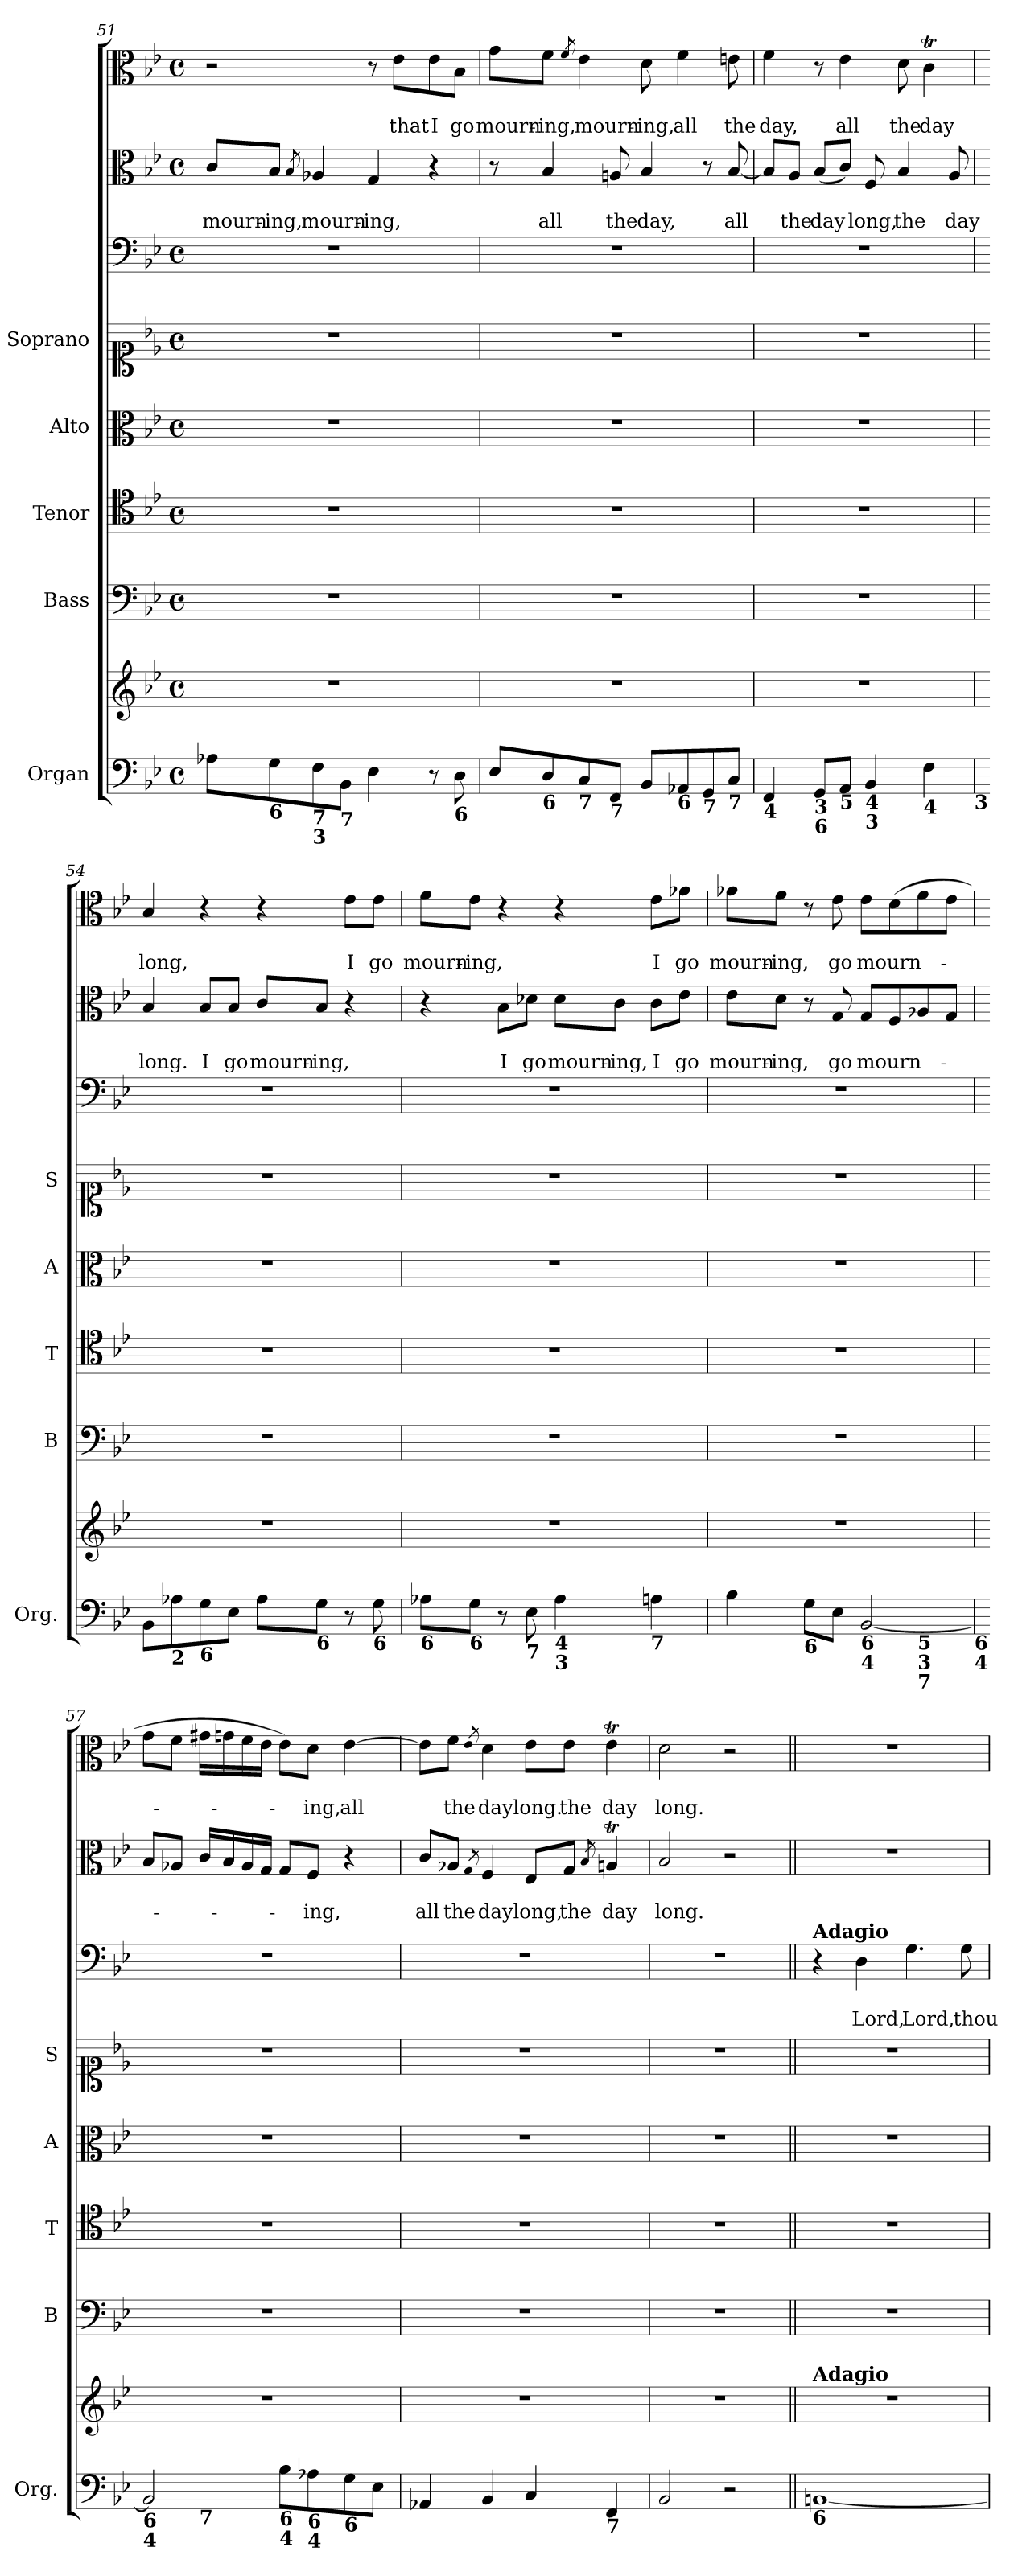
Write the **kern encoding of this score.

**kern	**kern	**kern	**kern	**kern	**kern	**kern	**text	**text	**kern	**text	**text	**kern	**text	**text
*part8	*part8	*part7	*part6	*part5	*part4	*part3	*part3	*part3	*part2	*part2	*part2	*part1	*part1	*part1
*staff9	*staff8	*staff7	*staff6	*staff5	*staff4	*staff3	*staff3	*staff3	*staff2	*staff2	*staff2	*staff1	*staff1	*staff1
*I"Organ	*	*I"Bass	*I"Tenor	*I"Alto	*I"Soprano	*	*	*	*	*	*	*	*	*
*I'Org.	*	*I'B	*I'T	*I'A	*I'S	*	*	*	*	*	*	*	*	*
*clefF4	*clefG2	*clefF4	*clefC4	*clefC3	*clefC1	*clefF4	*	*	*clefC3	*	*	*clefC3	*	*
*k[b-e-]	*k[b-e-]	*k[b-e-]	*k[b-e-]	*k[b-e-]	*k[b-e-]	*k[b-e-]	*	*	*k[b-e-]	*	*	*k[b-e-]	*	*
*g:	*g:	*g:	*g:	*g:	*g:	*g:	*	*	*g:	*	*	*g:	*	*
*M4/4	*M4/4	*M4/4	*M4/4	*M4/4	*M4/4	*M4/4	*	*	*M4/4	*	*	*M4/4	*	*
*met(c)	*met(c)	*met(c)	*met(c)	*met(c)	*met(c)	*met(c)	*	*	*met(c)	*	*	*met(c)	*	*
=51	=51	=51	=51	=51	=51	=51	=51	=51	=51	=51	=51	=51	=51	=51
!	!	!	!	!	!	!	!	!	!	!	!LO:LY:b	!	!	!
8A-X\L	1r	1r	1r	1r	1r	1r	.	.	8c/L	.	mourn-	2r	.	.
!LO:TX:b:B:t=6	!	!	!	!	!	!	!	!	!	!	!	!	!	!
!	!	!	!	!	!	!	!	!	!	!	!LO:LY:b	!	!	!
8G\	.	.	.	.	.	.	.	.	8B-/J	.	-ing,	.	.	.
.	.	.	.	.	.	.	.	.	8qB-/	.	.	.	.	.
!LO:TX:b:B:t=7	!	!	!	!	!	!	!	!	!	!	!	!	!	!
!LO:TX:b:B:t=3	!	!	!	!	!	!	!	!	!	!	!	!	!	!
!	!	!	!	!	!	!	!	!	!	!	!LO:LY:b	!	!	!
8F\	.	.	.	.	.	.	.	.	4A-X/	.	mourn-	.	.	.
!LO:TX:b:B:t=7	!	!	!	!	!	!	!	!	!	!	!	!	!	!
8BB-\J	.	.	.	.	.	.	.	.	.	.	.	.	.	.
!	!	!	!	!	!	!	!	!	!	!	!LO:LY:b	!	!	!
4E-\	.	.	.	.	.	.	.	.	4G/	.	-ing,	8r	.	.
!	!	!	!	!	!	!	!	!	!	!	!	!	!	!LO:LY:b
.	.	.	.	.	.	.	.	.	.	.	.	8e-\L	.	that
!	!	!	!	!	!	!	!	!	!	!	!	!	!	!LO:LY:b
8r	.	.	.	.	.	.	.	.	4r	.	.	8e-\	.	I
!LO:TX:b:B:t=6	!	!	!	!	!	!	!	!	!	!	!	!	!	!
!	!	!	!	!	!	!	!	!	!	!	!	!	!	!LO:LY:b
8D\	.	.	.	.	.	.	.	.	.	.	.	8B-\J	.	go
=52	=52	=52	=52	=52	=52	=52	=52	=52	=52	=52	=52	=52	=52	=52
!	!	!	!	!	!	!	!	!	!	!	!	!	!	!LO:LY:b
8E-/L	1r	1r	1r	1r	1r	1r	.	.	8r	.	.	8g\L	.	mourn-
!LO:TX:b:B:t=6	!	!	!	!	!	!	!	!	!	!	!	!	!	!
!	!	!	!	!	!	!	!	!	!	!	!LO:LY:b	!	!	!LO:LY:b
8D/	.	.	.	.	.	.	.	.	4B-/	.	all	8f\J	.	-ing,
.	.	.	.	.	.	.	.	.	.	.	.	8qf/	.	.
!LO:TX:b:B:t=7	!	!	!	!	!	!	!	!	!	!	!	!	!	!
!	!	!	!	!	!	!	!	!	!	!	!	!	!	!LO:LY:b
8C/	.	.	.	.	.	.	.	.	.	.	.	4e-\	.	mourn-
!LO:TX:b:B:t=7	!	!	!	!	!	!	!	!	!	!	!	!	!	!
!	!	!	!	!	!	!	!	!	!	!	!LO:LY:b	!	!	!
8FF/J	.	.	.	.	.	.	.	.	8An/	.	the	.	.	.
!	!	!	!	!	!	!	!	!	!	!	!LO:LY:b	!	!	!LO:LY:b
8BB-/L	.	.	.	.	.	.	.	.	4B-/	.	day,	8d\	.	-ing,
!LO:TX:b:B:t=6	!	!	!	!	!	!	!	!	!	!	!	!	!	!
!	!	!	!	!	!	!	!	!	!	!	!	!	!	!LO:LY:b
8AA-X/	.	.	.	.	.	.	.	.	.	.	.	4f\	.	all
!LO:TX:b:B:t=7	!	!	!	!	!	!	!	!	!	!	!	!	!	!
8GG/	.	.	.	.	.	.	.	.	8r	.	.	.	.	.
!LO:TX:b:B:t=7	!	!	!	!	!	!	!	!	!	!	!	!	!	!
!	!	!	!	!	!	!	!	!	!	!	!LO:LY:b	!	!	!LO:LY:b
8C/J	.	.	.	.	.	.	.	.	[8B-/	.	all	8en\	.	the
!!LO:LB:g=z
=53	=53	=53	=53	=53	=53	=53	=53	=53	=53	=53	=53	=53	=53	=53
!LO:TX:b:B:t=4	!	!	!	!	!	!	!	!	!	!	!	!	!	!
!	!	!	!	!	!	!	!	!	!	!	!	!	!	!LO:LY:b
4FF/	1r	1r	1r	1r	1r	1r	.	.	8B-/L]	.	.	4f\	.	day,
!	!	!	!	!	!	!	!	!	!	!	!LO:LY:b	!	!	!
.	.	.	.	.	.	.	.	.	8A/J	.	the	.	.	.
!LO:TX:b:B:t=3	!	!	!	!	!	!	!	!	!	!	!	!	!	!
!LO:TX:b:B:t=6	!	!	!	!	!	!	!	!	!	!	!	!	!	!
!	!	!	!	!	!	!	!	!	!	!	!LO:LY:b	!	!	!
8GG/L	.	.	.	.	.	.	.	.	(<8B-/L	.	day	8r	.	.
!LO:TX:b:B:t=5	!	!	!	!	!	!	!	!	!	!	!	!	!	!
!	!	!	!	!	!	!	!	!	!	!	!	!	!	!LO:LY:b
8AA/J	.	.	.	.	.	.	.	.	8c/J)	.	.	4e-\	.	all
!LO:TX:b:B:t=4	!	!	!	!	!	!	!	!	!	!	!	!	!	!
!LO:TX:b:B:t=3	!	!	!	!	!	!	!	!	!	!	!	!	!	!
!	!	!	!	!	!	!	!	!	!	!	!LO:LY:b	!	!	!
4BB-/	.	.	.	.	.	.	.	.	8F/	.	long,	.	.	.
!	!	!	!	!	!	!	!	!	!	!	!LO:LY:b	!	!	!LO:LY:b
.	.	.	.	.	.	.	.	.	4B-/	.	the	8d\	.	the
!LO:TX:b:B:t=4	!	!	!	!	!	!	!	!	!	!	!	!	!	!
!	!	!	!	!	!	!	!	!	!	!	!	!	!	!LO:LY:b
4F\	.	.	.	.	.	.	.	.	.	.	.	4cT\	.	day
!	!	!	!	!	!	!	!	!	!	!	!LO:LY:b	!	!	!
.	.	.	.	.	.	.	.	.	8A/	.	day	.	.	.
!LO:TX:b:B:t=3	!	!	!	!	!	!	!	!	!	!	!	!	!	!
=54	=54	=54	=54	=54	=54	=54	=54	=54	=54	=54	=54	=54	=54	=54
!	!	!	!	!	!	!	!	!	!	!	!LO:LY:b	!	!	!LO:LY:b
8BB-\L	1r	1r	1r	1r	1r	1r	.	.	4B-/	.	long.	4B-/	.	long,
!LO:TX:b:B:t=2	!	!	!	!	!	!	!	!	!	!	!	!	!	!
8A-X\	.	.	.	.	.	.	.	.	.	.	.	.	.	.
!LO:TX:b:B:t=6	!	!	!	!	!	!	!	!	!	!	!	!	!	!
!	!	!	!	!	!	!	!	!	!	!	!LO:LY:b	!	!	!
8G\	.	.	.	.	.	.	.	.	8B-/L	.	I	4r	.	.
!	!	!	!	!	!	!	!	!	!	!	!LO:LY:b	!	!	!
8E-\J	.	.	.	.	.	.	.	.	8B-/J	.	go	.	.	.
!	!	!	!	!	!	!	!	!	!	!	!LO:LY:b	!	!	!
8A-\L	.	.	.	.	.	.	.	.	8c/L	.	mourn-	4r	.	.
!LO:TX:b:B:t=6	!	!	!	!	!	!	!	!	!	!	!	!	!	!
!	!	!	!	!	!	!	!	!	!	!	!LO:LY:b	!	!	!
8G\J	.	.	.	.	.	.	.	.	8B-/J	.	-ing,	.	.	.
!	!	!	!	!	!	!	!	!	!	!	!	!	!	!LO:LY:b
8r	.	.	.	.	.	.	.	.	4r	.	.	8e-\L	.	I
!LO:TX:b:B:t=6	!	!	!	!	!	!	!	!	!	!	!	!	!	!
!	!	!	!	!	!	!	!	!	!	!	!	!	!	!LO:LY:b
8G\	.	.	.	.	.	.	.	.	.	.	.	8e-\J	.	go
=55	=55	=55	=55	=55	=55	=55	=55	=55	=55	=55	=55	=55	=55	=55
!LO:TX:b:B:t=6	!	!	!	!	!	!	!	!	!	!	!	!	!	!
!	!	!	!	!	!	!	!	!	!	!	!	!	!	!LO:LY:b
8A-X\L	1r	1r	1r	1r	1r	1r	.	.	4r	.	.	8f\L	.	mourn-
!LO:TX:b:B:t=6	!	!	!	!	!	!	!	!	!	!	!	!	!	!
!	!	!	!	!	!	!	!	!	!	!	!	!	!	!LO:LY:b
8G\J	.	.	.	.	.	.	.	.	.	.	.	8e-\J	.	-ing,
!	!	!	!	!	!	!	!	!	!	!	!LO:LY:b	!	!	!
8r	.	.	.	.	.	.	.	.	8B-\L	.	I	4r	.	.
!LO:TX:b:B:t=7	!	!	!	!	!	!	!	!	!	!	!	!	!	!
!	!	!	!	!	!	!	!	!	!	!	!LO:LY:b	!	!	!
8E-\	.	.	.	.	.	.	.	.	8d-X\J	.	go	.	.	.
!LO:TX:b:B:t=4	!	!	!	!	!	!	!	!	!	!	!	!	!	!
!LO:TX:b:B:t=3	!	!	!	!	!	!	!	!	!	!	!	!	!	!
!	!	!	!	!	!	!	!	!	!	!	!LO:LY:b	!	!	!
4A-\	.	.	.	.	.	.	.	.	8d-\L	.	mourn-	4r	.	.
!	!	!	!	!	!	!	!	!	!	!	!LO:LY:b	!	!	!
.	.	.	.	.	.	.	.	.	8c\J	.	-ing,	.	.	.
!LO:TX:b:B:t=7	!	!	!	!	!	!	!	!	!	!	!	!	!	!
!	!	!	!	!	!	!	!	!	!	!	!LO:LY:b	!	!	!LO:LY:b
4An\	.	.	.	.	.	.	.	.	8c\L	.	I	8e-\L	.	I
!	!	!	!	!	!	!	!	!	!	!	!LO:LY:b	!	!	!LO:LY:b
.	.	.	.	.	.	.	.	.	8e-\J	.	go	8g-X\J	.	go
!!LO:PB:g=z
=56	=56	=56	=56	=56	=56	=56	=56	=56	=56	=56	=56	=56	=56	=56
!LO:TX:b:B:t=6	!	!	!	!	!	!	!	!	!	!	!	!	!	!
!LO:TX:b:B:t=4	!	!	!	!	!	!	!	!	!	!	!	!	!	!
!LO:TX:b:B:t=5	!	!	!	!	!	!	!	!	!	!	!	!	!	!
!LO:TX:b:B:t=3	!	!	!	!	!	!	!	!	!	!	!	!	!	!
!	!	!	!	!	!	!	!	!	!	!	!LO:LY:b	!	!	!LO:LY:b
*^	*	*	*	*	*	*	*	*	*	*	*	*	*	*
4B-\	2.ryy	1r	1r	1r	1r	1r	1r	.	.	8e-\L	.	mourn-	8g-X\L	.	mourn-
!	!	!	!	!	!	!	!	!	!	!	!	!LO:LY:b	!	!	!LO:LY:b
.	.	.	.	.	.	.	.	.	.	8d\J	.	-ing,	8f\J	.	-ing,
!LO:TX:b:B:t=6	!	!	!	!	!	!	!	!	!	!	!	!	!	!	!
8G\L	.	.	.	.	.	.	.	.	.	8r	.	.	8r	.	.
!	!	!	!	!	!	!	!	!	!	!	!	!LO:LY:b	!	!	!LO:LY:b
8E-\J	.	.	.	.	.	.	.	.	.	8G/	.	go	8e-\	.	go
!LO:TX:b:B:t=6	!	!	!	!	!	!	!	!	!	!	!	!	!	!	!
!LO:TX:b:B:t=4	!	!	!	!	!	!	!	!	!	!	!	!	!	!	!
!	!	!	!	!	!	!	!	!	!	!	!	!LO:LY:b	!	!	!LO:LY:b
[2BB-/	.	.	.	.	.	.	.	.	.	8G/L	.	mourn-	8e-\L	.	mourn-
.	.	.	.	.	.	.	.	.	.	8F/	.	.	(>8d\	.	.
!	!LO:TX:b:B:t=5	!	!	!	!	!	!	!	!	!	!	!	!	!	!
!	!LO:TX:b:B:t=3	!	!	!	!	!	!	!	!	!	!	!	!	!	!
!	!LO:TX:b:B:t=7	!	!	!	!	!	!	!	!	!	!	!	!	!	!
.	4ryy	.	.	.	.	.	.	.	.	8A-X/	.	.	8f\	.	.
.	.	.	.	.	.	.	.	.	.	8G/J	.	.	8e-\J	.	.
!LO:TX:b:B:t=6	!	!	!	!	!	!	!	!	!	!	!	!	!	!	!
!LO:TX:b:B:t=4	!	!	!	!	!	!	!	!	!	!	!	!	!	!	!
=57	=57	=57	=57	=57	=57	=57	=57	=57	=57	=57	=57	=57	=57	=57	=57
!LO:TX:b:B:t=6	!	!	!	!	!	!	!	!	!	!	!	!	!	!	!
!LO:TX:b:B:t=4	!	!	!	!	!	!	!	!	!	!	!	!	!	!	!
2BB-/]	4ryy	1r	1r	1r	1r	1r	1r	.	.	8B-/L	.	.	8g\L	.	.
.	.	.	.	.	.	.	.	.	.	8A-X/J	.	.	8f\J	.	.
!	!LO:TX:b:B:t=7	!	!	!	!	!	!	!	!	!	!	!	!	!	!
.	2.ryy	.	.	.	.	.	.	.	.	16c/LL	.	.	16g#X\LL	.	.
.	.	.	.	.	.	.	.	.	.	16B-/	.	.	16gn\	.	.
.	.	.	.	.	.	.	.	.	.	16A-/	.	.	16f\	.	.
.	.	.	.	.	.	.	.	.	.	16G/JJ	.	.	16e-\JJ	.	.
!LO:TX:b:B:t=6	!	!	!	!	!	!	!	!	!	!	!	!	!	!	!
!LO:TX:b:B:t=4	!	!	!	!	!	!	!	!	!	!	!	!	!	!	!
8B-\L	.	.	.	.	.	.	.	.	.	8G/L	.	.	8e-\L)	.	.
!LO:TX:b:B:t=6	!	!	!	!	!	!	!	!	!	!	!	!	!	!	!
!LO:TX:b:B:t=4	!	!	!	!	!	!	!	!	!	!	!	!	!	!	!
!	!	!	!	!	!	!	!	!	!	!	!	!LO:LY:b	!	!	!LO:LY:b
8A-X\	.	.	.	.	.	.	.	.	.	8F/J	.	-ing,	8d\J	.	-ing,
!LO:TX:b:B:t=6	!	!	!	!	!	!	!	!	!	!	!	!	!	!	!
!	!	!	!	!	!	!	!	!	!	!	!	!	!	!	!LO:LY:b
8G\	.	.	.	.	.	.	.	.	.	4r	.	.	[4e-\	.	all
8E-\J	.	.	.	.	.	.	.	.	.	.	.	.	.	.	.
=58	=58	=58	=58	=58	=58	=58	=58	=58	=58	=58	=58	=58	=58	=58	=58
!LO:TX:b:B:t=6	!	!	!	!	!	!	!	!	!	!	!	!	!	!	!
!LO:TX:b:B:t=5	!	!	!	!	!	!	!	!	!	!	!	!	!	!	!
!	!	!	!	!	!	!	!	!	!	!	!	!LO:LY:b	!	!	!
*v	*v	*	*	*	*	*	*	*	*	*	*	*	*	*	*
4AA-X/	1r	1r	1r	1r	1r	1r	.	.	8c/L	.	all	8e-\L]	.	.
!	!	!	!	!	!	!	!	!	!	!	!LO:LY:b	!	!	!LO:LY:b
.	.	.	.	.	.	.	.	.	8A-X/J	.	the	8f\J	.	the
.	.	.	.	.	.	.	.	.	8qG/	.	.	8qe-/	.	.
!	!	!	!	!	!	!	!	!	!	!	!LO:LY:b	!	!	!LO:LY:b
4BB-/	.	.	.	.	.	.	.	.	4F/	.	day	4d\	.	day
!	!	!	!	!	!	!	!	!	!	!	!LO:LY:b	!	!	!LO:LY:b
4C/	.	.	.	.	.	.	.	.	8E-/L	.	long,	8e-\L	.	long.
!	!	!	!	!	!	!	!	!	!	!	!LO:LY:b	!	!	!LO:LY:b
.	.	.	.	.	.	.	.	.	8G/J	.	the	8e-\J	.	the
.	.	.	.	.	.	.	.	.	8qB-/	.	.	.	.	.
!LO:TX:b:B:t=7	!	!	!	!	!	!	!	!	!	!	!	!	!	!
!	!	!	!	!	!	!	!	!	!	!	!LO:LY:b	!	!	!LO:LY:b
4FF/	.	.	.	.	.	.	.	.	4Ant/	.	day	4e-T\	.	day
=59	=59	=59	=59	=59	=59	=59	=59	=59	=59	=59	=59	=59	=59	=59
!	!	!	!	!	!	!	!	!	!	!	!LO:LY:b	!	!	!LO:LY:b
2BB-/	1r	1r	1r	1r	1r	1r	.	.	2B-/	.	long.	2d\	.	long.
2r	.	.	.	.	.	.	.	.	2r	.	.	2r	.	.
!!LO:LB:g=z
=60||	=60||	=60||	=60||	=60||	=60||	=60||	=60||	=60||	=60||	=60||	=60||	=60||	=60||	=60||
*	*MM80	*	*	*	*	*MM80	*	*	*	*	*	*	*	*
!	!	!	!	!	!	!LO:TX:a:B:t=Adagio	!	!	!	!	!	!	!	!
!	!LO:TX:a:B:t=Adagio	!	!	!	!	!	!	!	!	!	!	!	!	!
!LO:TX:b:B:t=6	!	!	!	!	!	!	!	!	!	!	!	!	!	!
[1BBn	1r	1r	1r	1r	1r	4r	.	.	1r	.	.	1r	.	.
!	!	!	!	!	!	!	!	!LO:LY:b	!	!	!	!	!	!
.	.	.	.	.	.	4D\	.	Lord,	.	.	.	.	.	.
!	!	!	!	!	!	!	!	!LO:LY:b	!	!	!	!	!	!
.	.	.	.	.	.	4.G\	.	Lord,	.	.	.	.	.	.
!	!	!	!	!	!	!	!	!LO:LY:b	!	!	!	!	!	!
.	.	.	.	.	.	8G\	.	thou	.	.	.	.	.	.
=	=	=	=	=	=	=	=	=	=	=	=	=	=	=
*-	*-	*-	*-	*-	*-	*-	*-	*-	*-	*-	*-	*-	*-	*-
